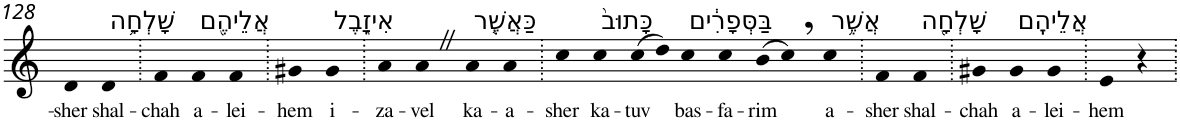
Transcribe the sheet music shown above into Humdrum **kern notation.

**kern	**text
*part1	*part1
*staff1	*staff1
*I"Piano	*
*I'Pno	*
!!LO:PB:g=z
*clefG2	*
*k[]	*
=128	=128
!	!LO:LY:b
4d	-sher
!LO:TX:a:t=שָׁלְחָ֥ה	!
!	!LO:LY:b
4d	shal-
=129.	=129.
!	!LO:LY:b
4f	-chah
!LO:TX:a:t=אֲלֵיהֶ֖ם	!
!	!LO:LY:b
4f	a-
!	!LO:LY:b
4f	-lei-
=130.	=130.
!	!LO:LY:b
4g#X	-hem
!LO:TX:a:t=אִיזָ֑בֶל	!
!	!LO:LY:b
4g#	i-
=131.	=131.
!	!LO:LY:b
4a	-za-
!	!LO:LY:b
4aZ	-vel
!LO:TX:a:t=כַּאֲשֶׁ֤ר	!
!	!LO:LY:b
4a	ka-
!	!LO:LY:b
4a	-a-
=132.	=132.
!	!LO:LY:b
4cc	-sher
!LO:TX:a:t=כָּתוּב֙	!
!	!LO:LY:b
4cc	ka-
!	!LO:LY:b
(>8cc	-tuv
8dd)	.
!LO:TX:a:t=בַּסְּפָרִ֔ים	!
!	!LO:LY:b
4cc	bas-
!	!LO:LY:b
4cc	-fa-
!	!LO:LY:b
(>8b	-rim
8cc,)	.
!LO:TX:a:t=אֲשֶׁ֥ר	!
!	!LO:LY:b
4cc	a-
=133.	=133.
!	!LO:LY:b
4f	-sher
!LO:TX:a:t=שָׁלְחָ֖ה	!
!	!LO:LY:b
4f	shal-
=134.	=134.
!	!LO:LY:b
4g#X	-chah
!LO:TX:a:t=אֲלֵיהֶֽם	!
!	!LO:LY:b
4g#	a-
!	!LO:LY:b
4g#	-lei-
=135.	=135.
!	!LO:LY:b
4e	-hem
4r	.
=.	=.
*-	*-
